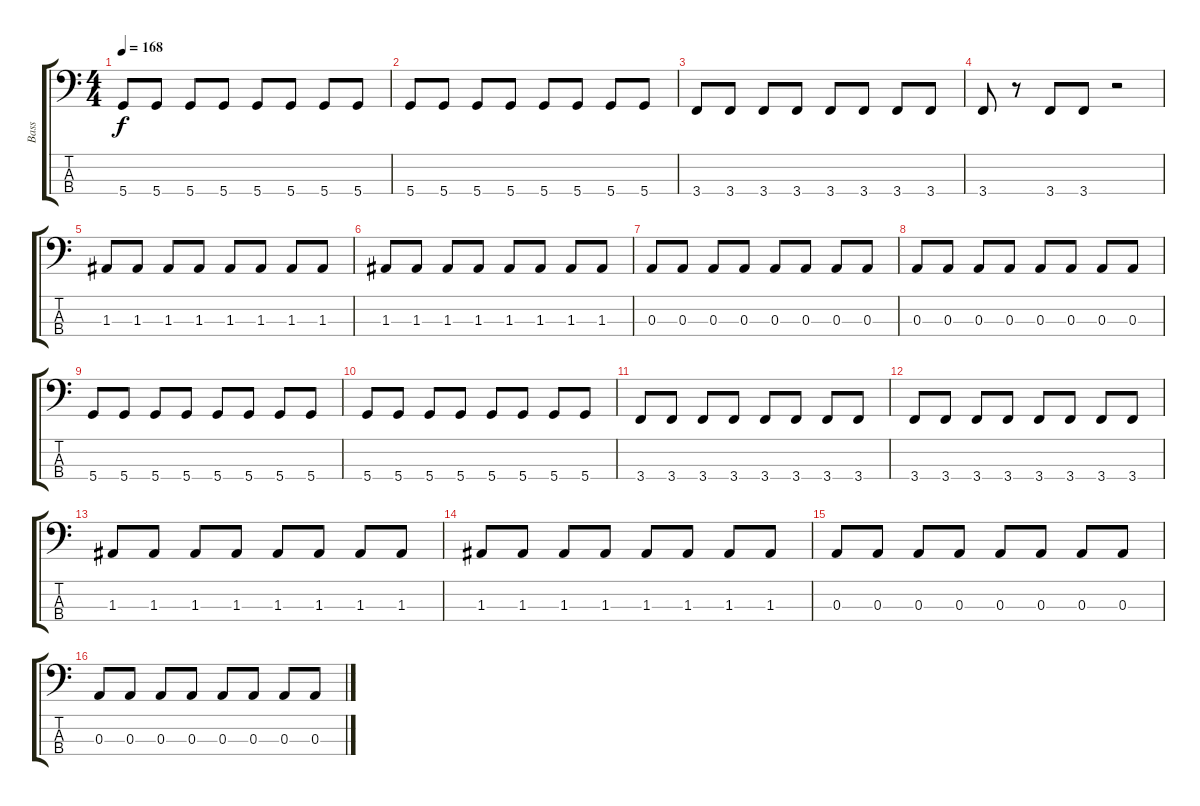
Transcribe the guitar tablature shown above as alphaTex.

\track ("Bass" "Bass") {instrument electricbassfinger}
\staff {score tabs}
\tuning (G2 D2 A1 D1) {hide}
\ts (4 4)
\tempo 168
\clef f4
\ks c
5.4.8{dy f} 5.4.8 5.4.8 5.4.8 5.4.8 5.4.8 5.4.8 5.4.8 |
5.4.8 5.4.8 5.4.8 5.4.8 5.4.8 5.4.8 5.4.8 5.4.8 |
3.4.8 3.4.8 3.4.8 3.4.8 3.4.8 3.4.8 3.4.8 3.4.8 |
3.4.8 r.8 3.4.8 3.4.8 r.2 |
1.3.8 1.3.8 1.3.8 1.3.8 1.3.8 1.3.8 1.3.8 1.3.8 |
1.3.8 1.3.8 1.3.8 1.3.8 1.3.8 1.3.8 1.3.8 1.3.8 |
0.3.8 0.3.8 0.3.8 0.3.8 0.3.8 0.3.8 0.3.8 0.3.8 |
0.3.8 0.3.8 0.3.8 0.3.8 0.3.8 0.3.8 0.3.8 0.3.8 |
5.4.8 5.4.8 5.4.8 5.4.8 5.4.8 5.4.8 5.4.8 5.4.8 |
5.4.8 5.4.8 5.4.8 5.4.8 5.4.8 5.4.8 5.4.8 5.4.8 |
3.4.8 3.4.8 3.4.8 3.4.8 3.4.8 3.4.8 3.4.8 3.4.8 |
3.4.8 3.4.8 3.4.8 3.4.8 3.4.8{volume 16} 3.4.8 3.4.8 3.4.8 |
1.3.8 1.3.8 1.3.8 1.3.8 1.3.8 1.3.8 1.3.8 1.3.8 |
1.3.8 1.3.8 1.3.8 1.3.8 1.3.8 1.3.8 1.3.8 1.3.8 |
0.3.8 0.3.8 0.3.8 0.3.8 0.3.8 0.3.8 0.3.8 0.3.8 |
0.3.8 0.3.8 0.3.8 0.3.8 0.3.8 0.3.8 0.3.8 0.3.8
